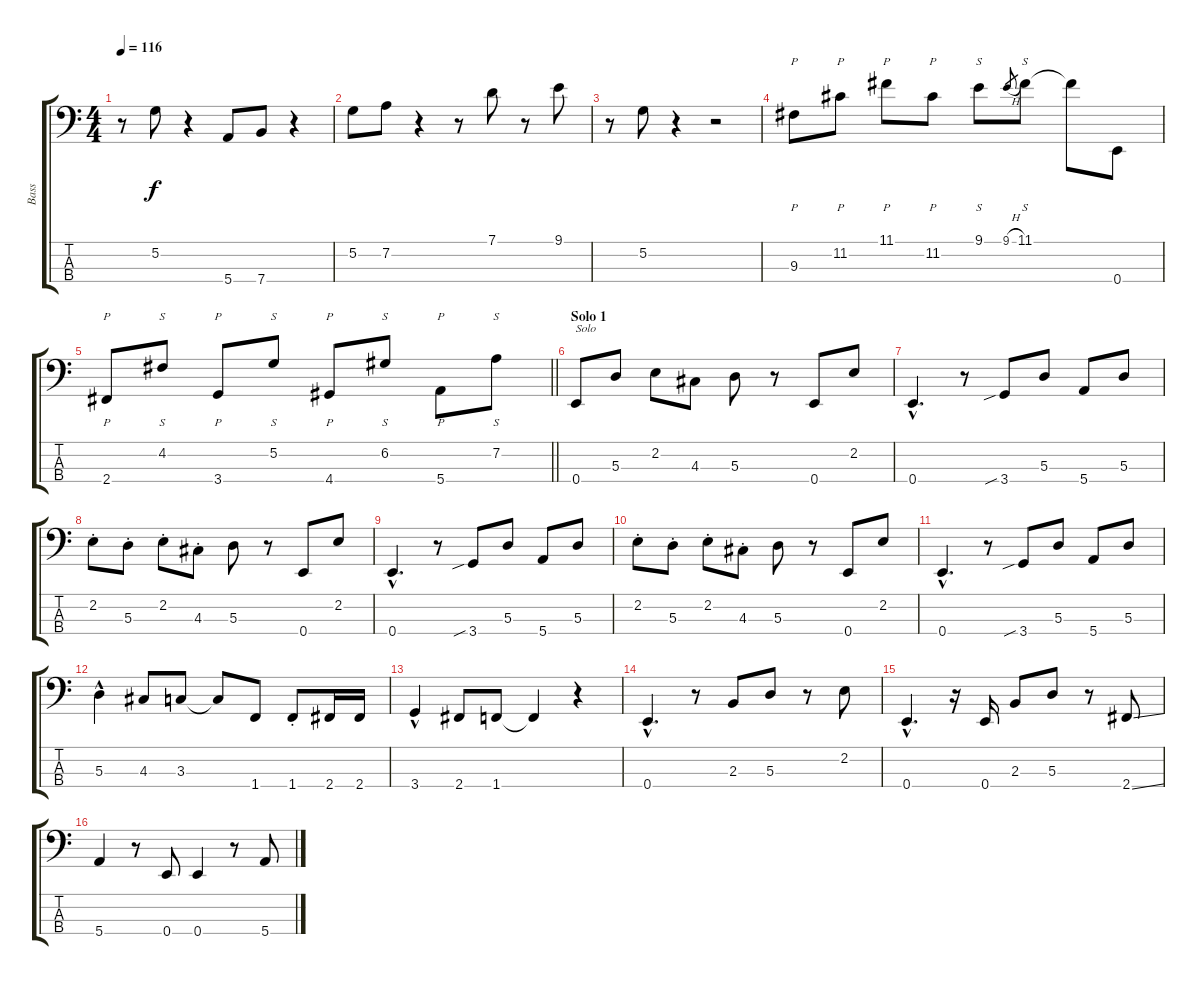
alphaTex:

\track ("Bass" "Bass") {instrument electricbassfinger}
\staff {score tabs}
\tuning (G2 D2 A1 E1) {hide}
\ts (4 4)
\tempo 116
\clef f4
\ks c
r.8{dy f} 5.2.8 r.4 5.4.8 7.4.8 r.4 |
5.2.8 7.2.8 r.4 r.8 7.1.8 r.8 9.1.8 |
r.8 5.2.8 r.4 r.2 |
9.3.8{p} 11.2.8{p} 11.1.8{p} 11.2.8{p} 9.1.8{s} 9.1{h}.8{gr} 11.1.8{s} 11.1{t}.8 0.4.8 |
\barLineRight lightlight
2.4.8{p} 4.2.8{s} 3.4.8{p} 5.2.8{s} 4.4.8{p} 6.2.8{s} 5.4.8{p} 7.2.8{s} |
\section ("" "Solo 1")
0.4.8{txt "Solo"} 5.3.8 2.2.8 4.3.8 5.3.8 r.8 0.4.8 2.2.8 |
0.4{hac}.4{d} r.8 3.4{sib}.8 5.3.8 5.4.8 5.3.8 |
2.2{st}.8 5.3{st}.8 2.2{st}.8 4.3{st}.8 5.3.8 r.8 0.4.8 2.2.8 |
0.4{hac}.4{d} r.8 3.4{sib}.8 5.3.8 5.4.8 5.3.8 |
2.2{st}.8 5.3{st}.8 2.2{st}.8 4.3{st}.8 5.3.8 r.8 0.4.8 2.2.8 |
0.4{hac}.4{d} r.8 3.4{sib}.8 5.3.8 5.4.8 5.3.8 |
5.3{hac}.4 4.3.8 3.3.8 3.3{t}.8 1.4.8 1.4{st}.8 2.4.16 2.4.16 |
3.4{hac}.4 2.4.8 1.4.8 1.4{t}.4 r.4 |
0.4{hac}.4{d} r.8 2.3.8 5.3.8 r.8 2.2.8 |
0.4{hac}.4{d} r.16 0.4.16 2.3.8 5.3.8 r.8 2.4{ss}.8 |
5.4.4 r.8 0.4.8 0.4.4 r.8 5.4.8
